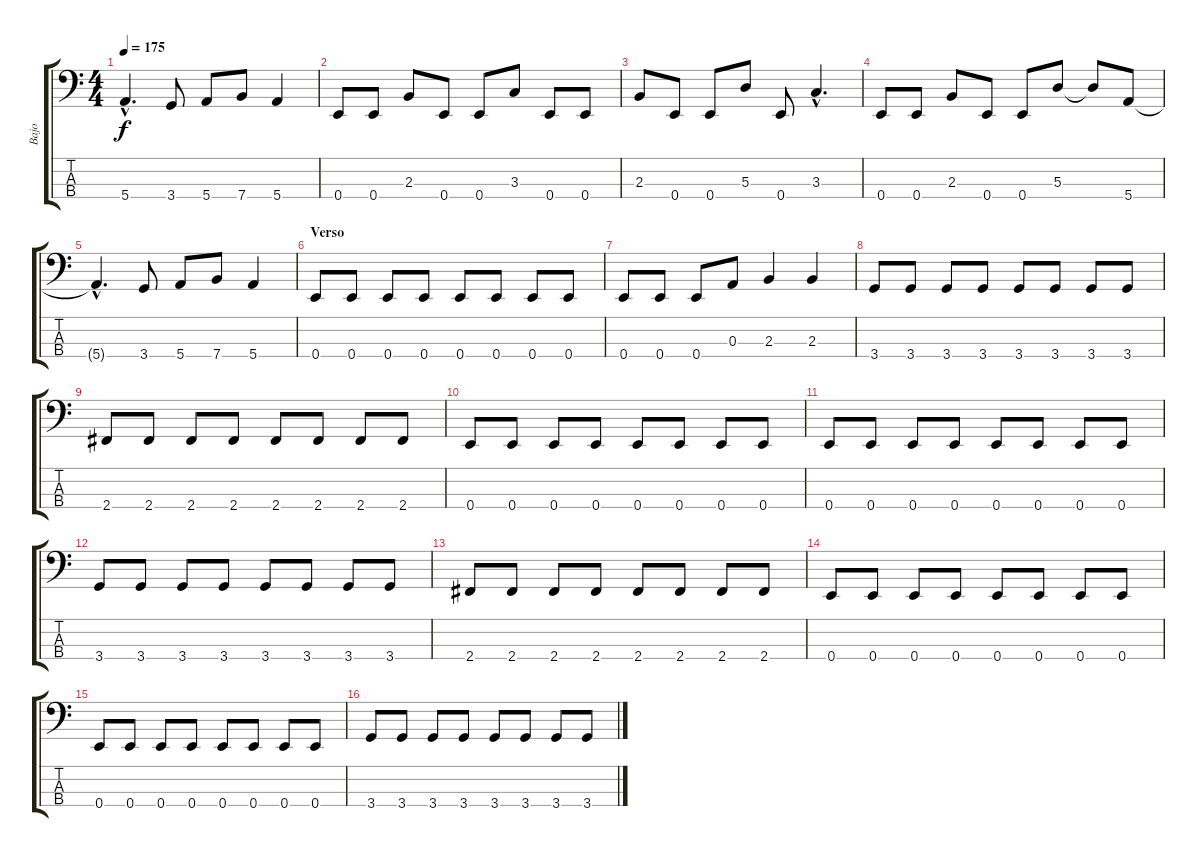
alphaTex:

\track ("Bajo" "Bajo") {instrument electricbassfinger}
\staff {score tabs}
\tuning (G2 D2 A1 E1) {hide}
\ts (4 4)
\tempo 175
\clef f4
\ks c
5.4{hac t}.4{d dy f} 3.4.8 5.4.8 7.4.8 5.4.4 |
0.4.8 0.4.8 2.3.8 0.4.8 0.4.8 3.3.8 0.4.8 0.4.8 |
2.3.8 0.4.8 0.4.8 5.3.8 0.4.8 3.3{hac}.4{d} |
0.4.8 0.4.8 2.3.8 0.4.8 0.4.8 5.3.8 5.3{t}.8 5.4.8 |
5.4{hac t}.4{d} 3.4.8 5.4.8 7.4.8 5.4.4 |
\section ("" "Verso")
0.4.8 0.4.8 0.4.8 0.4.8 0.4.8 0.4.8 0.4.8 0.4.8 |
0.4.8 0.4.8 0.4.8 0.3.8 2.3.4 2.3.4 |
3.4.8 3.4.8 3.4.8 3.4.8 3.4.8 3.4.8 3.4.8 3.4.8 |
2.4.8 2.4.8 2.4.8 2.4.8 2.4.8 2.4.8 2.4.8 2.4.8 |
0.4.8 0.4.8 0.4.8 0.4.8 0.4.8 0.4.8 0.4.8 0.4.8 |
0.4.8 0.4.8 0.4.8 0.4.8 0.4.8 0.4.8 0.4.8 0.4.8 |
3.4.8 3.4.8 3.4.8 3.4.8 3.4.8 3.4.8 3.4.8 3.4.8 |
2.4.8 2.4.8 2.4.8 2.4.8 2.4.8 2.4.8 2.4.8 2.4.8 |
0.4.8 0.4.8 0.4.8 0.4.8 0.4.8 0.4.8 0.4.8 0.4.8 |
0.4.8 0.4.8 0.4.8 0.4.8 0.4.8 0.4.8 0.4.8 0.4.8 |
3.4.8 3.4.8 3.4.8 3.4.8 3.4.8 3.4.8 3.4.8 3.4.8
